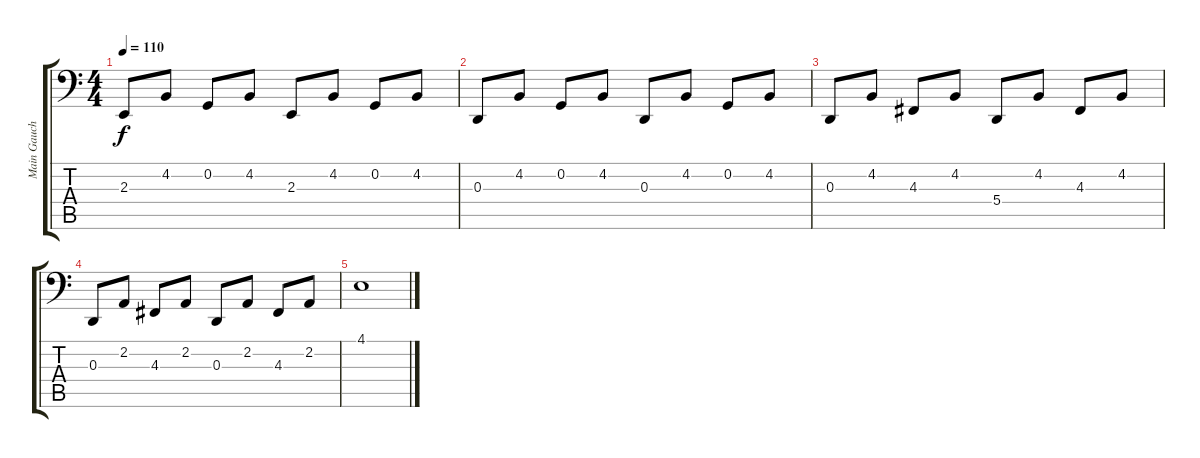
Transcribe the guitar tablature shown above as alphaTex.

\track ("Main Gauche" "Main Gauch") {instrument acousticgrandpiano}
\staff {score tabs}
\tuning (C3 G2 D2 A1 E1 B0) {hide}
\ts (4 4)
\tempo 110
\clef f4
\ks c
2.3.8{dy f} 4.2.8 0.2.8 4.2.8 2.3.8 4.2.8 0.2.8 4.2.8 |
0.3.8 4.2.8 0.2.8 4.2.8 0.3.8 4.2.8 0.2.8 4.2.8 |
0.3.8 4.2.8 4.3.8 4.2.8 5.4.8 4.2.8 4.3.8 4.2.8 |
0.3.8 2.2.8 4.3.8 2.2.8 0.3.8 2.2.8 4.3.8 2.2.8 |
4.1.1
